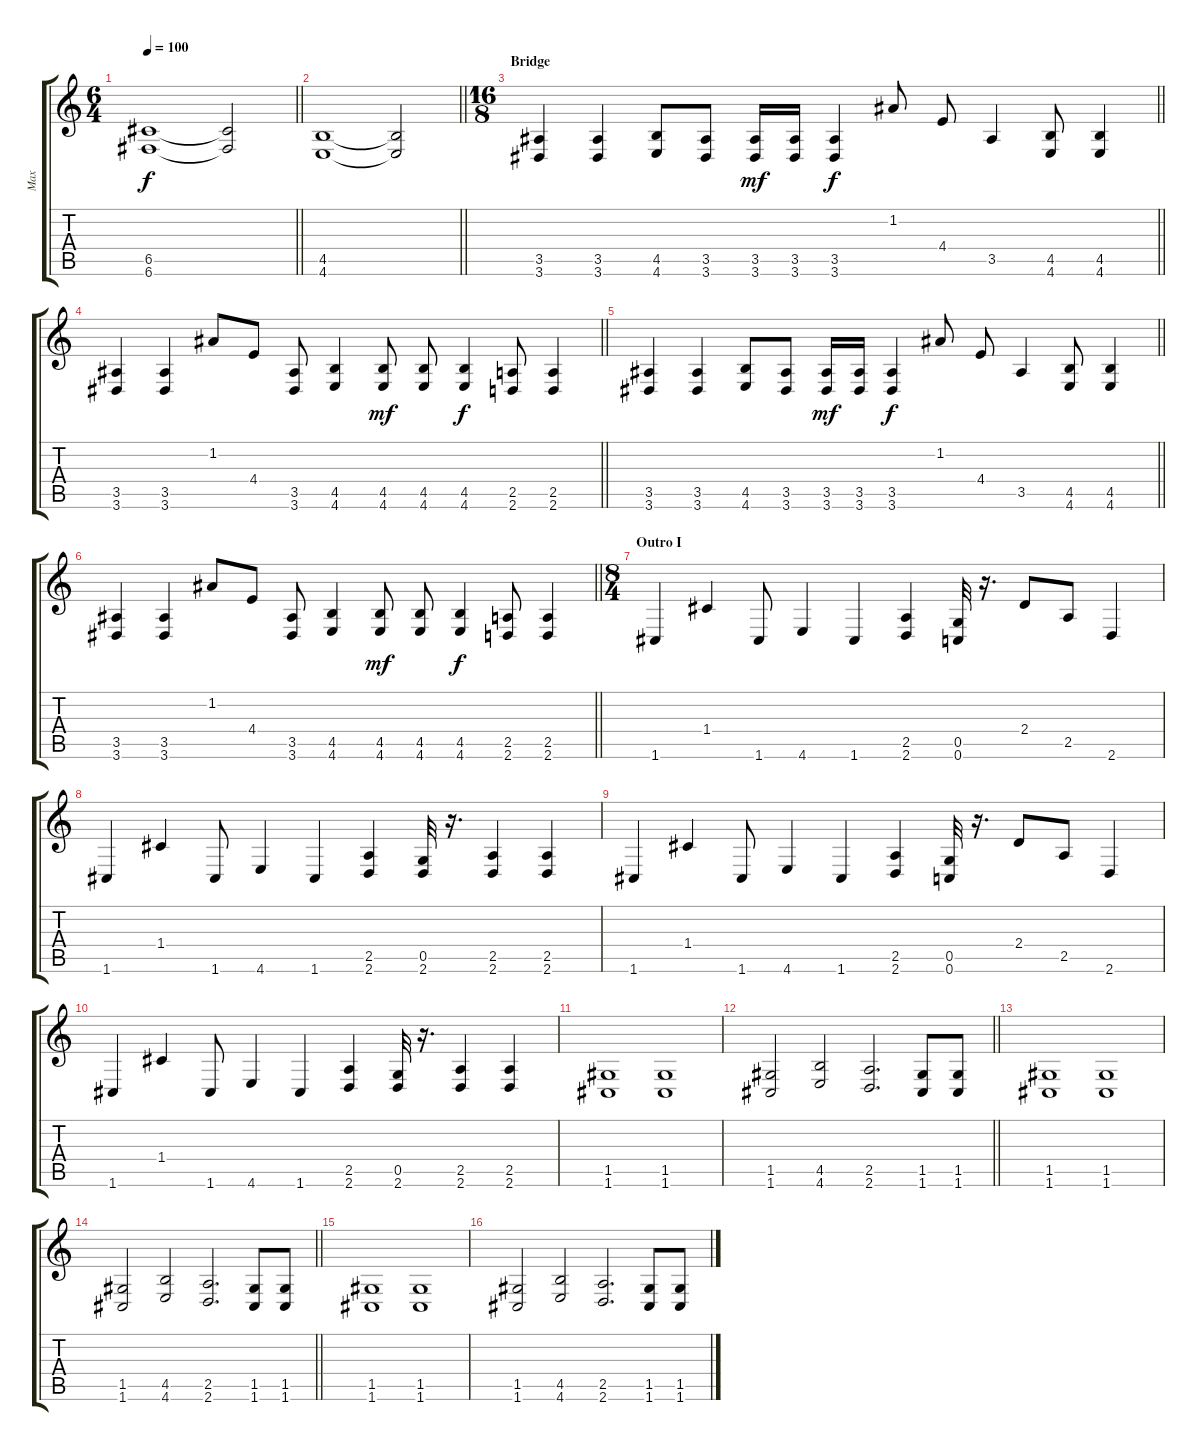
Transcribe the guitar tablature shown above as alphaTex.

\track ("Max" "Max") {instrument distortionguitar}
\staff {score tabs}
\tuning (D4 A3 F3 C3 G2 C2) {hide}
\ts (6 4)
\tempo 100
\clef g2
\barLineRight lightlight
\ks c
(6.5 6.6).1{dy f} (6.5{t} 6.6{t}).2 |
\barLineRight lightlight
(4.5 4.6).1 (4.5{t} 4.6{t}).2 |
\ts (16 8)
\section ("" "Bridge")
\barLineRight lightlight
(3.5 3.6).4 (3.5 3.6).4 (4.5 4.6).8 (3.5 3.6).8 (3.5 3.6).16{dy mf} (3.5 3.6).16 (3.5 3.6).4{dy f} 1.2.8 4.4.8 3.5.4 (4.5 4.6).8 (4.5 4.6).4 |
\barLineRight lightlight
(3.5 3.6).4 (3.5 3.6).4 1.2.8 4.4.8 (3.5 3.6).8 (4.5 4.6).4 (4.5 4.6).8{dy mf} (4.5 4.6).8 (4.5 4.6).4{dy f} (2.5 2.6).8 (2.5 2.6).4 |
\barLineRight lightlight
(3.5 3.6).4 (3.5 3.6).4 (4.5 4.6).8 (3.5 3.6).8 (3.5 3.6).16{dy mf} (3.5 3.6).16 (3.5 3.6).4{dy f} 1.2.8 4.4.8 3.5.4 (4.5 4.6).8 (4.5 4.6).4 |
\barLineRight lightlight
(3.5 3.6).4 (3.5 3.6).4 1.2.8 4.4.8 (3.5 3.6).8 (4.5 4.6).4 (4.5 4.6).8{dy mf} (4.5 4.6).8 (4.5 4.6).4{dy f} (2.5 2.6).8 (2.5 2.6).4 |
\ts (8 4)
\section ("" "Outro I")
1.6.4 1.4.4 1.6.8 4.6.4 1.6.4 (2.5 2.6).4 (0.5 0.6).32 r.16{d} 2.4.8 2.5.8 2.6.4 |
1.6.4 1.4.4 1.6.8 4.6.4 1.6.4 (2.5 2.6).4 (0.5 2.6).32 r.16{d} (2.5 2.6).4 (2.5 2.6).4 |
1.6.4 1.4.4 1.6.8 4.6.4 1.6.4 (2.5 2.6).4 (0.5 0.6).32 r.16{d} 2.4.8 2.5.8 2.6.4 |
1.6.4 1.4.4 1.6.8 4.6.4 1.6.4 (2.5 2.6).4 (0.5 2.6).32 r.16{d} (2.5 2.6).4 (2.5 2.6).4 |
(1.5 1.6).1 (1.5 1.6).1 |
\barLineRight lightlight
(1.5 1.6).2 (4.5 4.6).2 (2.5 2.6).2{d} (1.5 1.6).8 (1.5 1.6).8 |
(1.5 1.6).1 (1.5 1.6).1 |
\barLineRight lightlight
(1.5 1.6).2 (4.5 4.6).2 (2.5 2.6).2{d} (1.5 1.6).8 (1.5 1.6).8 |
(1.5 1.6).1 (1.5 1.6).1 |
(1.5 1.6).2 (4.5 4.6).2 (2.5 2.6).2{d} (1.5 1.6).8 (1.5 1.6).8
